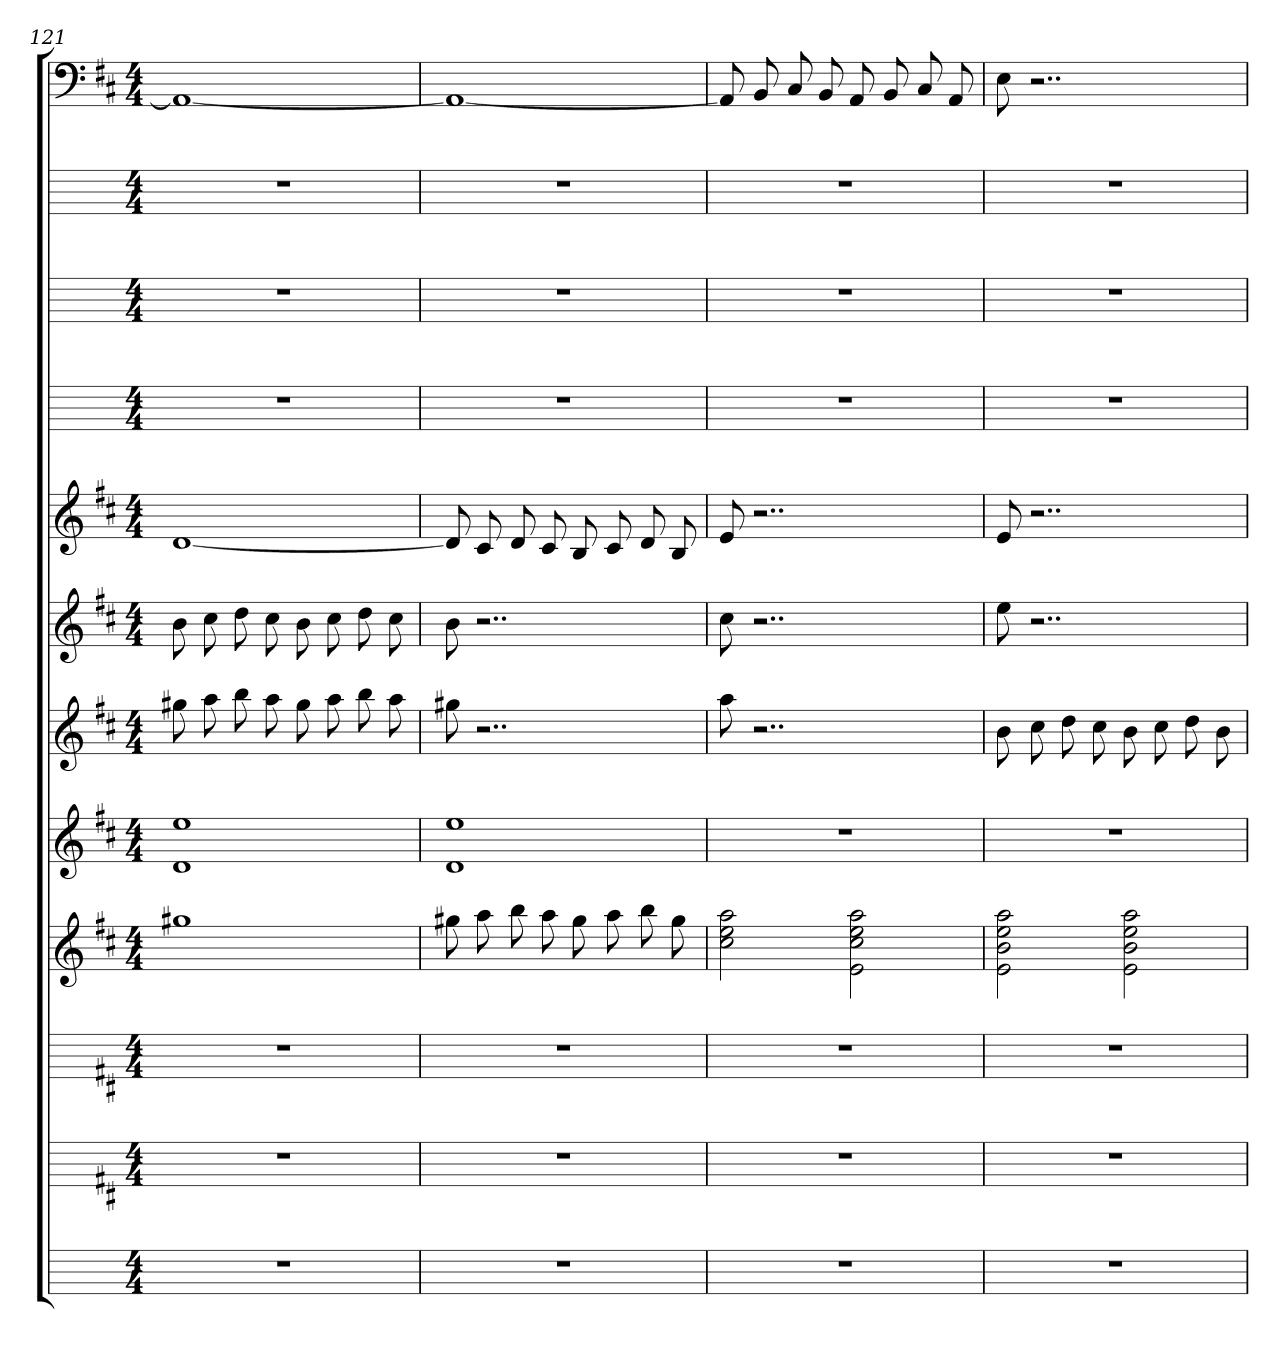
**kern	**kern	**kern	**kern	**kern	**kern	**kern	**kern	**kern	**kern	**kern	**kern
*part12	*part11	*part10	*part9	*part8	*part7	*part6	*part5	*part4	*part3	*part2	*part1
*staff12	*staff11	*staff10	*staff9	*staff8	*staff7	*staff6	*staff5	*staff4	*staff3	*staff2	*staff1
*k[]	*k[f#c#]	*k[f#c#]	*k[f#c#]	*k[f#c#]	*k[f#c#]	*k[f#c#]	*k[f#c#]	*k[]	*k[]	*k[]	*k[f#c#]
*M4/4	*M4/4	*M4/4	*M4/4	*M4/4	*M4/4	*M4/4	*M4/4	*M4/4	*M4/4	*M4/4	*M4/4
=121	=121	=121	=121	=121	=121	=121	=121	=121	=121	=121	=121
1r	1r	1r	1gg#X	1d 1ee	8gg#X	8b	[1d	1r	1r	1r	1AA_
.	.	.	.	.	8aa	8cc#	.	.	.	.	.
.	.	.	.	.	8bb	8dd	.	.	.	.	.
.	.	.	.	.	8aa	8cc#	.	.	.	.	.
.	.	.	.	.	8gg#	8b	.	.	.	.	.
.	.	.	.	.	8aa	8cc#	.	.	.	.	.
.	.	.	.	.	8bb	8dd	.	.	.	.	.
.	.	.	.	.	8aa	8cc#	.	.	.	.	.
=122	=122	=122	=122	=122	=122	=122	=122	=122	=122	=122	=122
1r	1r	1r	8gg#X	1d 1ee	8gg#X	8b	8d]	1r	1r	1r	1AA_
.	.	.	8aa	.	2..r	2..r	8c#	.	.	.	.
.	.	.	8bb	.	.	.	8d	.	.	.	.
.	.	.	8aa	.	.	.	8c#	.	.	.	.
.	.	.	8gg#	.	.	.	8B	.	.	.	.
.	.	.	8aa	.	.	.	8c#	.	.	.	.
.	.	.	8bb	.	.	.	8d	.	.	.	.
.	.	.	8gg#	.	.	.	8B	.	.	.	.
=123	=123	=123	=123	=123	=123	=123	=123	=123	=123	=123	=123
1r	1r	1r	2cc# 2ee 2aa	1r	8aa	8cc#	8e	1r	1r	1r	8AA]
.	.	.	.	.	2..r	2..r	2..r	.	.	.	8BB
.	.	.	.	.	.	.	.	.	.	.	8C#
.	.	.	.	.	.	.	.	.	.	.	8BB
.	.	.	2e 2cc# 2ee 2aa	.	.	.	.	.	.	.	8AA
.	.	.	.	.	.	.	.	.	.	.	8BB
.	.	.	.	.	.	.	.	.	.	.	8C#
.	.	.	.	.	.	.	.	.	.	.	8AA
=124	=124	=124	=124	=124	=124	=124	=124	=124	=124	=124	=124
1r	1r	1r	2e 2b 2ee 2aa	1r	8b	8ee	8e	1r	1r	1r	8E
.	.	.	.	.	8cc#	2..r	2..r	.	.	.	2..r
.	.	.	.	.	8dd	.	.	.	.	.	.
.	.	.	.	.	8cc#	.	.	.	.	.	.
.	.	.	2e 2b 2ee 2aa	.	8b	.	.	.	.	.	.
.	.	.	.	.	8cc#	.	.	.	.	.	.
.	.	.	.	.	8dd	.	.	.	.	.	.
.	.	.	.	.	8b	.	.	.	.	.	.
=	=	=	=	=	=	=	=	=	=	=	=
*-	*-	*-	*-	*-	*-	*-	*-	*-	*-	*-	*-
